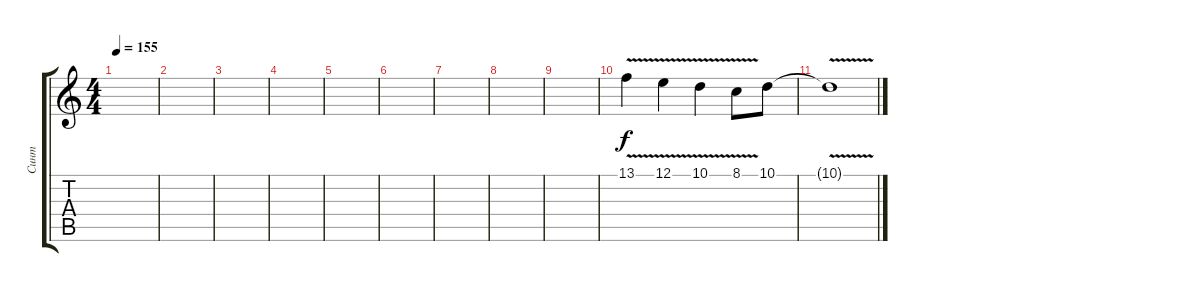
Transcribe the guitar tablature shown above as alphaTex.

\track ("Синт" "Синт") {instrument fx5brightness}
\staff {score tabs}
\tuning (E4 B3 G3 D3 A2 E2) {hide}
\ts (4 4)
\tempo 155
\clef g2
\ks c
|
|
|
|
|
|
|
|
|
13.1{v}.4 12.1{v}.4 10.1{v}.4 8.1{v}.8 10.1.8 |
10.1{v t}.1
